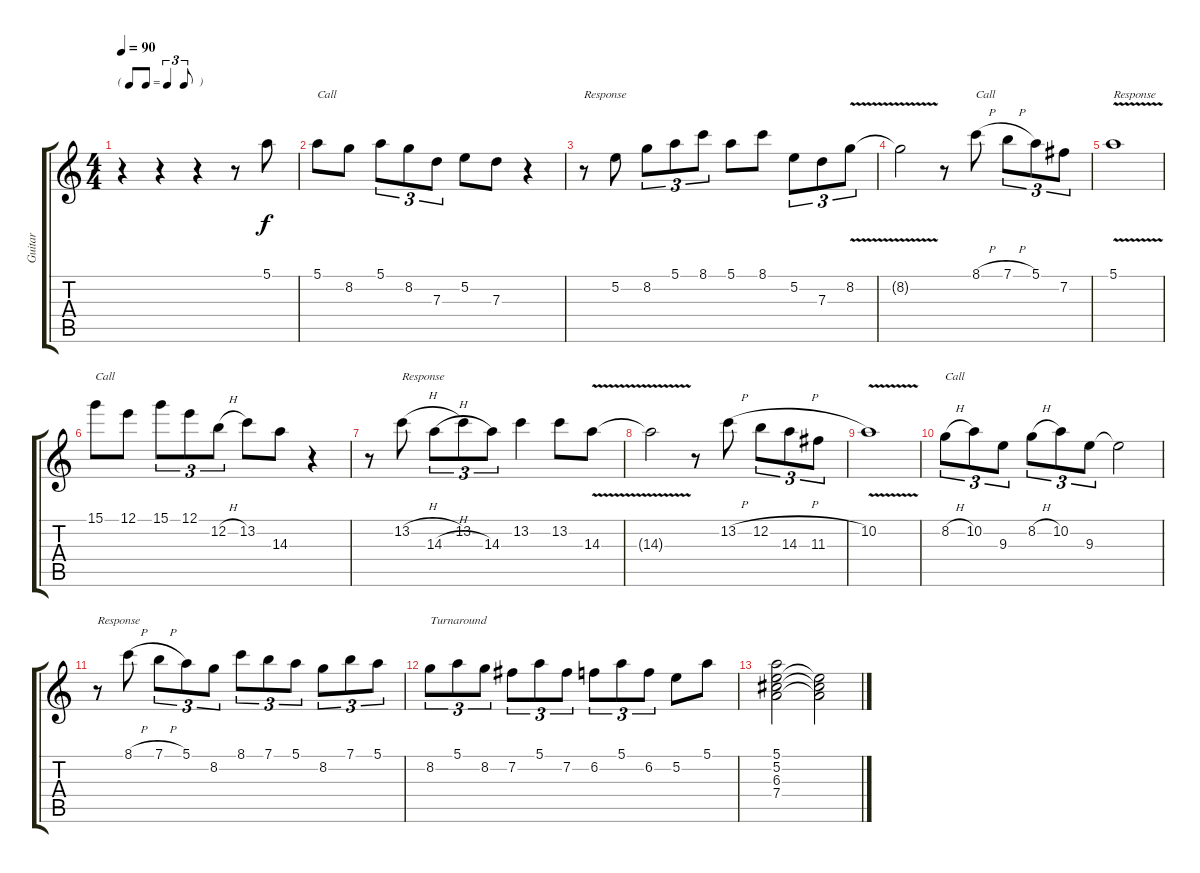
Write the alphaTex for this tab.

\track ("Guitar" "Guitar") {instrument distortionguitar}
\staff {score tabs}
\tuning (E4 B3 G3 D3 A2 E2) {hide}
\ts (4 4)
\tf triplet8th
\tempo 90
\clef g2
\ks c
r.4{dy f instrument distortionguitar} r.4 r.4 r.8 5.1.8 |
5.1.8{txt "Call"} 8.2.8 5.1.8{tu (3 2)} 8.2.8{tu (3 2)} 7.3.8{tu (3 2)} 5.2.8 7.3.8 r.4 |
r.8{txt "Response"} 5.2.8 8.2.8{tu (3 2)} 5.1.8{tu (3 2)} 8.1.8{tu (3 2)} 5.1.8 8.1.8 5.2.8{tu (3 2)} 7.3.8{tu (3 2)} 8.2{v}.8{tu (3 2)} |
8.2{t}.2 r.8 8.1{h}.8{txt "Call"} 7.1{h}.8{tu (3 2)} 5.1.8{tu (3 2)} 7.2.8{tu (3 2)} |
5.1{v}.1{txt "Response"} |
15.1.8{txt "Call"} 12.1.8 15.1.8{tu (3 2)} 12.1.8{tu (3 2)} 12.2{h}.8{tu (3 2)} 13.2.8 14.3.8 r.4 |
r.8 13.2{h}.8{txt "Response"} 14.3{h}.8{tu (3 2)} 13.2.8{tu (3 2)} 14.3.8{tu (3 2)} 13.2.4 13.2.8 14.3{v}.8 |
14.3{t}.2 r.8 13.2{h}.8 12.2{h}.8{tu (3 2)} 14.3.8{tu (3 2)} 11.3.8{tu (3 2)} |
10.2{v}.1 |
8.2{h}.8{tu (3 2) txt "Call"} 10.2.8{tu (3 2)} 9.3.8{tu (3 2)} 8.2{h}.8{tu (3 2)} 10.2.8{tu (3 2)} 9.3.8{tu (3 2)} 9.3{t}.2 |
r.8{txt "Response"} 8.1{h}.8 7.1{h}.8{tu (3 2)} 5.1.8{tu (3 2)} 8.2.8{tu (3 2)} 8.1.8{tu (3 2)} 7.1.8{tu (3 2)} 5.1.8{tu (3 2)} 8.2.8{tu (3 2)} 7.1.8{tu (3 2)} 5.1.8{tu (3 2)} |
8.2.8{tu (3 2) txt "Turnaround"} 5.1.8{tu (3 2)} 8.2.8{tu (3 2)} 7.2.8{tu (3 2)} 5.1.8{tu (3 2)} 7.2.8{tu (3 2)} 6.2.8{tu (3 2)} 5.1.8{tu (3 2)} 6.2.8{tu (3 2)} 5.2.8 5.1.8 |
(5.1 5.2 6.3 7.4).2 (5.2{t} 6.3{t} 7.4{t}).2
